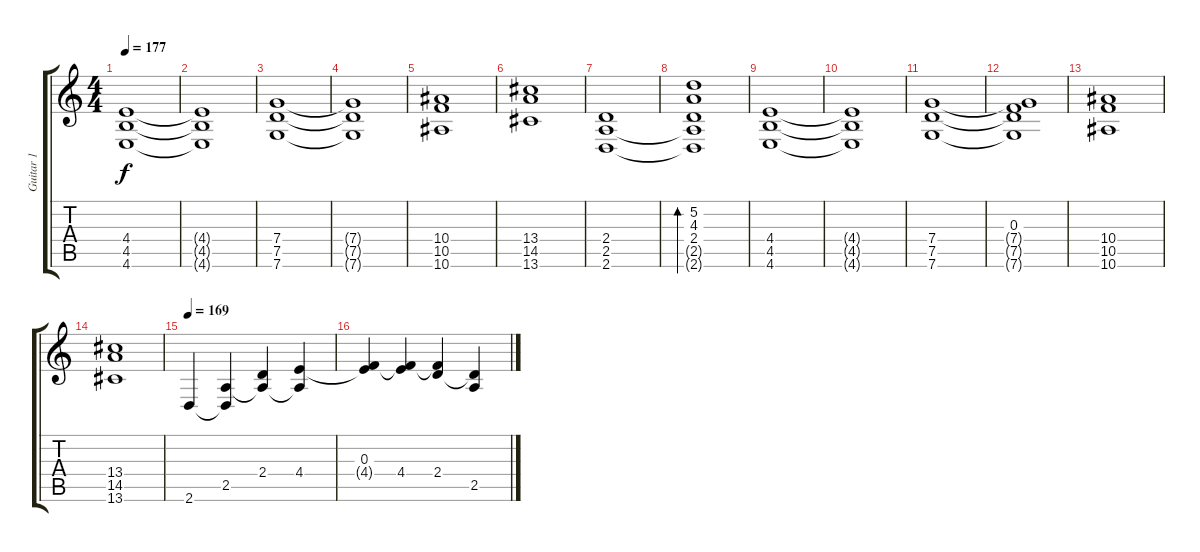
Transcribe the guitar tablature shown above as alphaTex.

\track ("Guitar 1" "Guitar 1") {instrument acousticguitarsteel}
\staff {score tabs}
\tuning (D4 A3 F3 C3 G2 C2) {hide}
\ts (4 4)
\tempo 177
\clef g2
\ks c
(4.4 4.5 4.6).1{dy f} |
(4.4{t} 4.5{t} 4.6{t}).1 |
(7.4 7.5 7.6).1 |
(7.4{t} 7.5{t} 7.6{t}).1 |
(10.4 10.5 10.6).1 |
(13.4 14.5 13.6).1 |
(2.4 2.5 2.6).1 |
(5.2 4.3 2.4 2.5{t} 2.6{t}).1{bd 60} |
(4.4 4.5 4.6).1 |
(4.4{t} 4.5{t} 4.6{t}).1 |
(7.4 7.5 7.6).1 |
(0.3 7.4{t} 7.5{t} 7.6{t}).1 |
(10.4 10.5 10.6).1 |
(13.4 14.5 13.6).1 |
\tempo 169
2.6.4{volume 14 balance 8 instrument acousticguitarsteel} (2.5 2.6{t}).4 (2.4 2.5{t}).4 (4.4 2.5{t}).4 |
(0.3 4.4{t}).4 (0.3{t} 4.4).4 (0.3{t} 2.4).4 (2.4{t} 2.5).4
